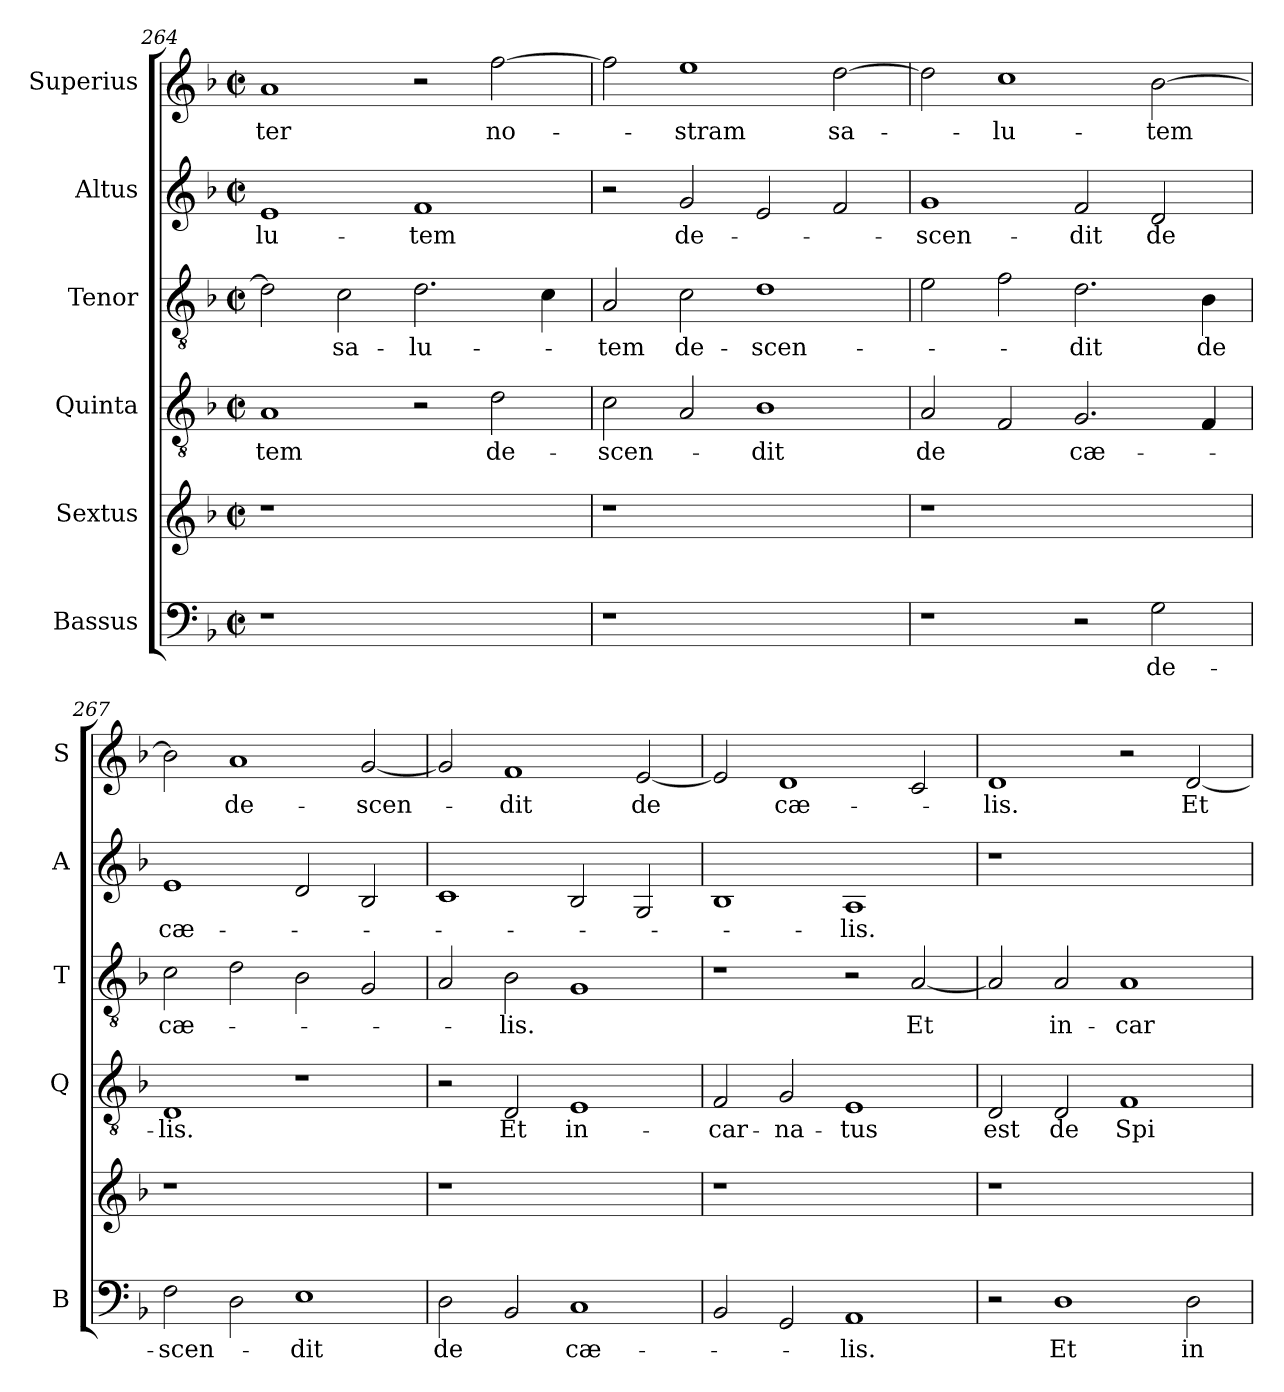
**kern	**text	**kern	**kern	**text	**kern	**text	**kern	**text	**kern	**text
*part6	*part6	*part5	*part4	*part4	*part3	*part3	*part2	*part2	*part1	*part1
*staff6	*staff6	*staff5	*staff4	*staff4	*staff3	*staff3	*staff2	*staff2	*staff1	*staff1
*I"Bassus	*	*I"Sextus	*I"Quinta	*	*I"Tenor	*	*I"Altus	*	*I"Superius	*
*I'B	*	*	*I'Q	*	*I'T	*	*I'A	*	*I'S	*
*clefF4	*	*clefG2	*clefGv2	*	*clefGv2	*	*clefG2	*	*clefG2	*
*k[b-]	*	*k[b-]	*k[b-]	*	*k[b-]	*	*k[b-]	*	*k[b-]	*
*F:	*	*F:	*F:	*	*F:	*	*F:	*	*F:	*
*M2/2	*	*M2/2	*M2/2	*	*M2/2	*	*M2/2	*	*M2/2	*
*met(c|)	*	*met(c|)	*met(c|)	*	*met(c|)	*	*met(c|)	*	*met(c|)	*
=264	=264	=264	=264	=264	=264	=264	=264	=264	=264	=264
!	!	!	!	!LO:LY:b	!	!	!	!LO:LY:b	!	!LO:LY:b
1r	.	1r	1A	-tem	2d\]	.	1e	-lu-	1a	-ter
!	!	!	!	!	!	!LO:LY:b	!	!	!	!
.	.	.	.	.	2c\	sa-	.	.	.	.
!	!	!	!	!	!	!LO:LY:b	!	!LO:LY:b	!	!
1ryy	.	1ryy	2r	.	2.d\	-lu-	1f	-tem	2r	.
!	!	!	!	!LO:LY:b	!	!	!	!	!	!LO:LY:b
.	.	.	2d\	de-	.	.	.	.	[2ff\	no-
.	.	.	.	.	4c\	.	.	.	.	.
=265	=265	=265	=265	=265	=265	=265	=265	=265	=265	=265
!	!	!	!	!LO:LY:b	!	!LO:LY:b	!	!	!	!
1r	.	1r	2c\	-scen-	2A/	-tem	2r	.	2ff\]	.
!	!	!	!	!	!	!LO:LY:b	!	!LO:LY:b	!	!LO:LY:b
.	.	.	2A/	.	2c\	de-	2g/	de-	1ee	-stram
!	!	!	!	!LO:LY:b	!	!LO:LY:b	!	!	!	!
1ryy	.	1ryy	1B-	-dit	1d	-scen-	2e/	.	.	.
!	!	!	!	!	!	!	!	!	!	!LO:LY:b
.	.	.	.	.	.	.	2f/	.	[2dd\	sa-
=266	=266	=266	=266	=266	=266	=266	=266	=266	=266	=266
!	!	!	!	!LO:LY:b	!	!	!	!LO:LY:b	!	!
1r	.	1r	2A/	de	2e\	.	1g	-scen-	2dd\]	.
!	!	!	!	!	!	!	!	!	!	!LO:LY:b
.	.	.	2F/	.	2f\	.	.	.	1cc	-lu-
!	!	!	!	!LO:LY:b	!	!LO:LY:b	!	!LO:LY:b	!	!
2r	.	1ryy	2.G/	cæ-	2.d\	-dit	2f/	-dit	.	.
!	!LO:LY:b	!	!	!	!	!	!	!LO:LY:b	!	!LO:LY:b
2G\	de-	.	.	.	.	.	2d/	de	[2b-\	-tem
!	!	!	!	!	!	!LO:LY:b	!	!	!	!
.	.	.	4F/	.	4B-\	de	.	.	.	.
!!LO:LB:g=z
=267	=267	=267	=267	=267	=267	=267	=267	=267	=267	=267
!	!LO:LY:b	!	!	!LO:LY:b	!	!LO:LY:b	!	!LO:LY:b	!	!
2F\	-scen-	1r	1D	-lis.	2c\	cæ-	1e	cæ-	2b-\]	.
!	!	!	!	!	!	!	!	!	!	!LO:LY:b
2D\	.	.	.	.	2d\	.	.	.	1a	de-
!	!LO:LY:b	!	!	!	!	!	!	!	!	!
1E	-dit	1ryy	1r	.	2B-\	.	2d/	.	.	.
!	!	!	!	!	!	!	!	!	!	!LO:LY:b
.	.	.	.	.	2G/	.	2B-/	.	[2g/	-scen-
=268	=268	=268	=268	=268	=268	=268	=268	=268	=268	=268
!	!LO:LY:b	!	!	!	!	!	!	!	!	!
2D\	de	1r	2r	.	2A/	.	1c	.	2g/]	.
!	!	!	!	!LO:LY:b	!	!LO:LY:b	!	!	!	!LO:LY:b
2BB-/	.	.	2D/	Et	2B-\	-lis.	.	.	1f	-dit
!	!LO:LY:b	!	!	!LO:LY:b	!	!	!	!	!	!
1C	cæ-	1ryy	1E	in-	1G	.	2B-/	.	.	.
!	!	!	!	!	!	!	!	!	!	!LO:LY:b
.	.	.	.	.	.	.	2G/	.	[2e/	de
=269	=269	=269	=269	=269	=269	=269	=269	=269	=269	=269
!	!	!	!	!LO:LY:b	!	!	!	!	!	!
2BB-/	.	1r	2F/	-car-	1r	.	1B-	.	2e/]	.
!	!	!	!	!LO:LY:b	!	!	!	!	!	!LO:LY:b
2GG/	.	.	2G/	-na-	.	.	.	.	1d	cæ-
!	!LO:LY:b	!	!	!LO:LY:b	!	!	!	!LO:LY:b	!	!
1AA	-lis.	1ryy	1E	-tus	2r	.	1A	-lis.	.	.
!	!	!	!	!	!	!LO:LY:b	!	!	!	!
.	.	.	.	.	[2A/	Et	.	.	2c/	.
=270	=270	=270	=270	=270	=270	=270	=270	=270	=270	=270
!	!	!	!	!LO:LY:b	!	!	!	!	!	!LO:LY:b
2r	.	1r	2D/	est	2A/]	.	1r	.	1d	-lis.
!	!LO:LY:b	!	!	!LO:LY:b	!	!LO:LY:b	!	!	!	!
1D	Et	.	2D/	de	2A/	in-	.	.	.	.
!	!	!	!	!LO:LY:b	!	!LO:LY:b	!	!	!	!
.	.	1ryy	1F	Spi-	1A	-car-	1ryy	.	2r	.
!	!LO:LY:b	!	!	!	!	!	!	!	!	!LO:LY:b
2D\	in-	.	.	.	.	.	.	.	[2d/	Et
=	=	=	=	=	=	=	=	=	=	=
*-	*-	*-	*-	*-	*-	*-	*-	*-	*-	*-
